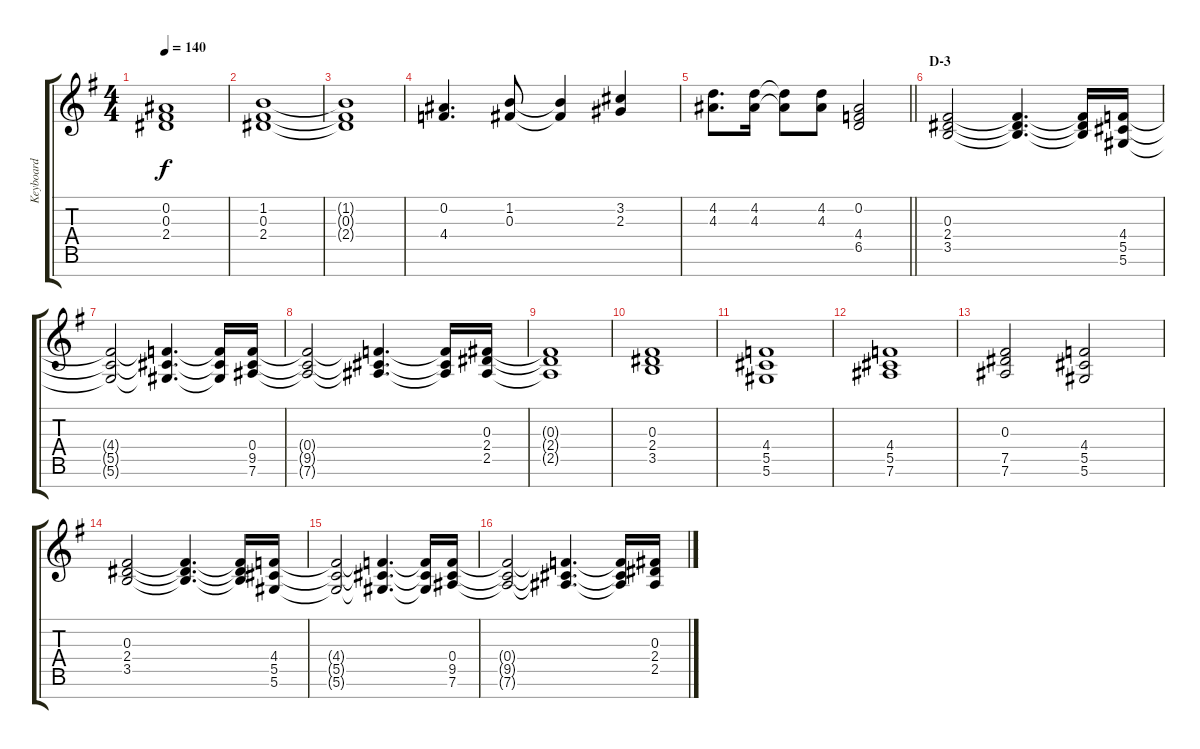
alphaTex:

\track ("Keyboard" "Keyboard") {instrument lead2sawtooth}
\staff {score tabs}
\tuning (Eb5 Bb4 Gb4 Db4 Ab3 Eb3 Bb2) {hide}
\ts (4 4)
\tempo 140
\clef g2
\ks g
(0.2{t} 0.3{t} 2.4{t}).1{dy f} |
(1.2 0.3 2.4).1 |
(1.2{t} 0.3{t} 2.4{t}).1 |
(0.2 4.4).4{d} (1.2 0.3).8 (1.2{t} 0.3{t}).4 (3.2 2.3).4 |
\barLineRight lightlight
(4.2 4.3).8{d} (4.2 4.3).16 (4.2{t} 4.3{t}).8 (4.2 4.3).8 (0.2 4.4 6.5).2 |
\section ("" "D-3")
(0.3 2.4 3.5).2 (0.3{t} 2.4{t} 3.5{t}).4{d} (0.3{t} 2.4{t} 3.5{t}).16 (4.4 5.5 5.6).16 |
(4.4{t} 5.5{t} 5.6{t}).2 (4.4{t} 5.5{t} 5.6{t}).4{d} (4.4{t} 5.5{t} 5.6{t}).16 (0.4 9.5 7.6).16 |
(0.4{t} 9.5{t} 7.6{t}).2 (0.4{t} 9.5{t} 7.6{t}).4{d} (0.4{t} 9.5{t} 7.6{t}).16 (0.3 2.4 2.5).16 |
(0.3{t} 2.4{t} 2.5{t}).1 |
(0.3 2.4 3.5).1 |
(4.4 5.5 5.6).1 |
(4.4 5.5 7.6).1 |
(0.3 7.5 7.6).2 (4.4 5.5 5.6).2 |
(0.3 2.4 3.5).2 (0.3{t} 2.4{t} 3.5{t}).4{d} (0.3{t} 2.4{t} 3.5{t}).16 (4.4 5.5 5.6).16 |
(4.4{t} 5.5{t} 5.6{t}).2 (4.4{t} 5.5{t} 5.6{t}).4{d} (4.4{t} 5.5{t} 5.6{t}).16 (0.4 9.5 7.6).16 |
(0.4{t} 9.5{t} 7.6{t}).2 (0.4{t} 9.5{t} 7.6{t}).4{d} (0.4{t} 9.5{t} 7.6{t}).16 (0.3 2.4 2.5).16
